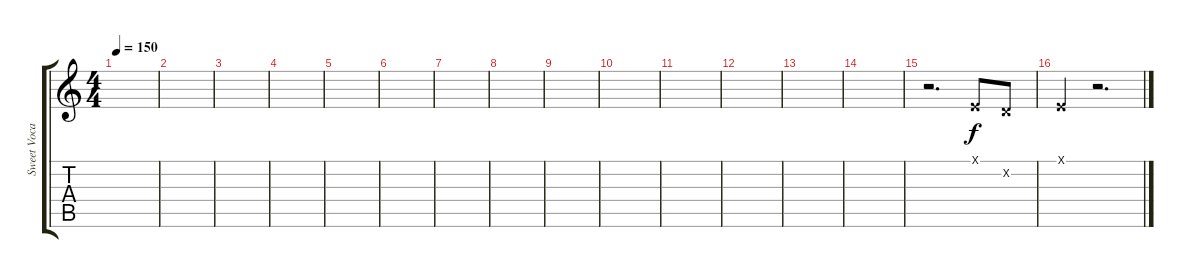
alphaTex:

\track ("Sweet Vocals" "Sweet Voca") {instrument sopranosax}
\staff {score tabs}
\tuning (E4 B3 G3 D3 A2 E2) {hide}
\ts (4 4)
\tempo 150
\clef g2
\ks c
|
|
|
|
|
|
|
|
|
|
|
|
|
|
r.2{d} 0.1{x}.8 3.2{x}.8 |
0.1{x}.4 r.2{d}
